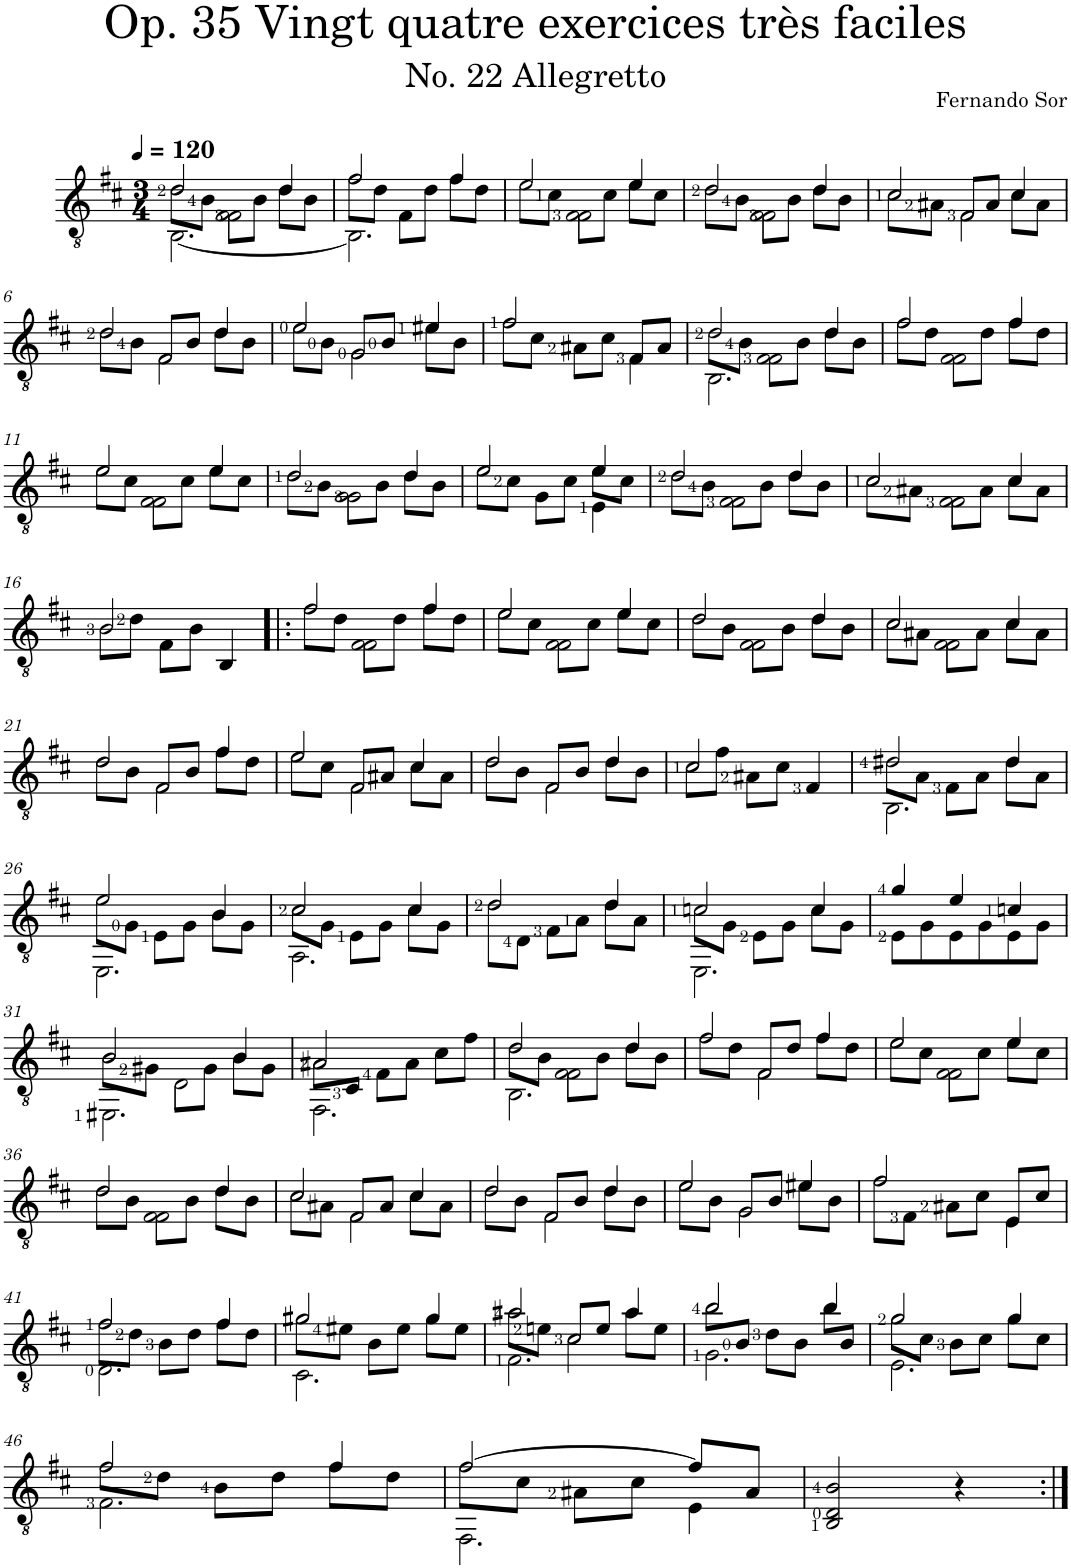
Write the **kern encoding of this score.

**kern
*part1
*staff1
*I"Classical Guitar
*clefGv2
*k[f#c#]
*b:
*M3/4
*MM120
=1
*^
!	!LO:N:head=open
*^	*^
2d/	8d\L	4ryy	[2.BB\
.	8B\J	.	.
!	!LO:N:head=open	!	!
.	8F#\L	2F#\	.
.	8B\J	.	.
4d/	8d\L	.	.
.	8B\J	.	.
*	*v	*v	*v
=2	=2
!	!LO:N:head=open
*	*^
2f#/	8f#\L	2.BB\]
.	8d\J	.
.	8F#\L	.
.	8d\J	.
4f#/	8f#\L	.
.	8d\J	.
=3	=3	=3
2e/	8e\L	4ryy
.	8c#\J	.
!	!LO:N:head=open	!
.	8F#\L	2F#\
.	8c#\J	.
4e/	8e\L	.
.	8c#\J	.
=4	=4	=4
!	!LO:N:head=open	!
2d/	8d\L	4ryy
.	8B\J	.
!	!LO:N:head=open	!
.	8F#\L	2F#\
.	8B\J	.
4d/	8d\L	.
.	8B\J	.
=5	=5	=5
!	!LO:N:head=open	!
2c#/	8c#\L	4ryy
.	8A#X\J	.
!	!LO:N:head=open	!
.	8F#/L	2F#\
.	8A#/J	.
4c#/	8c#\L	.
.	8A#\J	.
!!LO:LB:g=z	!!	!!
=6	=6	=6
!	!LO:N:head=open	!
2d/	8d\L	4ryy
.	8B\J	.
!	!LO:N:head=open	!
.	8F#/L	2F#\
.	8B/J	.
4d/	8d\L	.
.	8B\J	.
=7	=7	=7
!	!LO:N:head=open	!
2e/	8e\L	4ryy
.	8B\J	.
!	!LO:N:head=open	!
.	8G/L	2G\
.	8B/J	.
4e#X/	8e#\L	.
.	8B\J	.
*	*v	*v
=8	=8
!	!LO:N:head=open
2f#/	8f#\L
.	8c#\J
.	8A#X\L
.	8c#\J
4F#\	8F#/L
.	8A#/J
=9	=9
!	!LO:N:head=open
*^	*^
2d/	8d\L	4ryy	2.BB\
.	8B\J	.	.
!	!LO:N:head=open	!	!
.	8F#\L	2F#\	.
.	8B\J	.	.
4d/	8d\L	.	.
.	8B\J	.	.
*	*v	*v	*v
=10	=10
!	!LO:N:head=open
*	*^
2f#/	8f#\L	4ryy
.	8d\J	.
!	!LO:N:head=open	!
.	8F#\L	2F#\
.	8d\J	.
4f#/	8f#\L	.
.	8d\J	.
!!LO:LB:g=z	!!	!!
=11	=11	=11
!	!LO:N:head=open	!
2e/	8e\L	4ryy
.	8c#\J	.
!	!LO:N:head=open	!
.	8F#\L	2F#\
.	8c#\J	.
4e/	8e\L	.
.	8c#\J	.
=12	=12	=12
!	!LO:N:head=open	!
2d/	8d\L	4ryy
.	8B\J	.
!	!LO:N:head=open	!
.	8G\L	2G\
.	8B\J	.
4d/	8d\L	.
.	8B\J	.
=13	=13	=13
!	!LO:N:head=open	!
2e/	8e\L	2ryy
.	8c#\J	.
.	8G\L	.
.	8c#\J	.
4e/	8e\L	4E\
.	8c#\J	.
=14	=14	=14
!	!LO:N:head=open	!
2d/	8d\L	4ryy
.	8B\J	.
!	!LO:N:head=open	!
.	8F#\L	2F#\
.	8B\J	.
4d/	8d\L	.
.	8B\J	.
=15	=15	=15
!LO:N:head=open	!LO:N:head=open	!
2c#/	8c#\L	4ryy
.	8A#X\J	.
!	!LO:N:head=open	!
.	8F#\L	2F#\
.	8A#\J	.
4c#/	8c#\L	.
.	8A#\J	.
*	*v	*v
!!LO:LB:g=z
=16	=16
2B/	8B\L
.	8d\J
.	8F#\L
.	8B\J
4ryy	4BB/
=17!|:	=17!|:
!	!LO:N:head=open
*	*^
2f#/	8f#\L	4ryy
.	8d\J	.
!	!LO:N:head=open	!
.	8F#\L	2F#\
.	8d\J	.
4f#/	8f#\L	.
.	8d\J	.
=18	=18	=18
!	!LO:N:head=open	!
2e/	8e\L	4ryy
.	8c#\J	.
!	!LO:N:head=open	!
.	8F#\L	2F#\
.	8c#\J	.
4e/	8e\L	.
.	8c#\J	.
=19	=19	=19
!	!LO:N:head=open	!
2d/	8d\L	4ryy
.	8B\J	.
!	!LO:N:head=open	!
.	8F#\L	2F#\
.	8B\J	.
4d/	8d\L	.
.	8B\J	.
=20	=20	=20
!	!LO:N:head=open	!
2c#/	8c#\L	4ryy
.	8A#X\J	.
!	!LO:N:head=open	!
.	8F#\L	2F#\
.	8A#\J	.
4c#/	8c#\L	.
.	8A#\J	.
!!LO:LB:g=z	!!	!!
=21	=21	=21
!	!LO:N:head=open	!
2d/	8d\L	4ryy
.	8B\J	.
!	!LO:N:head=open	!
.	8F#/L	2F#\
.	8B/J	.
4f#/	8f#\L	.
.	8d\J	.
=22	=22	=22
!	!LO:N:head=open	!
2e/	8e\L	4ryy
.	8c#\J	.
!	!LO:N:head=open	!
.	8F#/L	2F#\
.	8A#X/J	.
4c#/	8c#\L	.
.	8A#\J	.
=23	=23	=23
!	!LO:N:head=open	!
2d/	8d\L	4ryy
.	8B\J	.
!	!LO:N:head=open	!
.	8F#/L	2F#\
.	8B/J	.
4d/	8d\L	.
.	8B\J	.
*	*v	*v
=24	=24
!	!LO:N:head=open
2c#/	8c#\L
.	8f#\J
.	8A#X\L
.	8c#\J
4ryy	4F#/
=25	=25
!	!LO:N:head=open
*	*^
2d#X/	8d#\L	2.BB\
.	8A\J	.
.	8F#\L	.
.	8A\J	.
4d#/	8d#\L	.
.	8A\J	.
!!LO:LB:g=z	!!	!!
=26	=26	=26
!	!LO:N:head=open	!
2e/	8e\L	2.EE\
.	8G\J	.
.	8E\L	.
.	8G\J	.
4B/	8B\L	.
.	8G\J	.
=27	=27	=27
!	!LO:N:head=open	!
2c#/	8c#\L	2.AA\
.	8G\J	.
.	8E\L	.
.	8G\J	.
4c#/	8c#\L	.
.	8G\J	.
*	*v	*v
=28	=28
!	!LO:N:head=open
2d/	8d\L
.	8D\J
.	8F#\L
.	8A\J
4d/	8d\L
.	8A\J
=29	=29
*	*^
2cn/	8c\L	2.EE\
.	8G\J	.
.	8E\L	.
.	8G\J	.
4c/	8c\L	.
.	8G\J	.
*	*v	*v
=30	=30
4g/	8E\L
.	8G\
4e/	8E\
.	8G\
4cn/	8E\
.	8G\J
!!LO:LB:g=z	!!
=31	=31
!	!LO:N:head=open
*^	*^
2B/	8B\L	4ryy	2.EE#X\
.	8G#X\J	.	.
.	8D\L	2D\	.
.	8G#\J	.	.
4B/	8B\L	.	.
.	8G#\J	.	.
*	*v	*v	*v
=32	=32
!	!LO:N:head=open
*	*^
2A#X/	8A#\L	2.FF#\
.	8C#/J	.
.	8F#\L	.
.	8A#\J	.
4ryy	8c#\L	.
.	8f#\J	.
*	*v	*v
=33	=33
!	!LO:N:head=open
*^	*^
2d/	8d\L	4ryy	2.BB\
.	8B\J	.	.
!	!LO:N:head=open	!	!
.	8F#\L	2F#\	.
.	8B\J	.	.
4d/	8d\L	.	.
.	8B\J	.	.
*	*v	*v	*v
=34	=34
!	!LO:N:head=open
*	*^
2f#/	8f#\L	4ryy
.	8d\J	.
!	!LO:N:head=open	!
.	8F#/L	2F#\
.	8d/J	.
4f#/	8f#\L	.
.	8d\J	.
=35	=35	=35
!	!LO:N:head=open	!
2e/	8e\L	4ryy
.	8c#\J	.
!	!LO:N:head=open	!
.	8F#\L	2F#\
.	8c#\J	.
4e/	8e\L	.
.	8c#\J	.
!!LO:LB:g=z	!!	!!
=36	=36	=36
!	!LO:N:head=open	!
2d/	8d\L	4ryy
.	8B\J	.
!	!LO:N:head=open	!
.	8F#\L	2F#\
.	8B\J	.
4d/	8d\L	.
.	8B\J	.
=37	=37	=37
!	!LO:N:head=open	!
2c#/	8c#\L	4ryy
.	8A#X\J	.
!	!LO:N:head=open	!
.	8F#/L	2F#\
.	8A#/J	.
4c#/	8c#\L	.
.	8A#\J	.
=38	=38	=38
!	!LO:N:head=open	!
2d/	8d\L	4ryy
.	8B\J	.
!	!LO:N:head=open	!
.	8F#/L	2F#\
.	8B/J	.
4d/	8d\L	.
.	8B\J	.
=39	=39	=39
!	!LO:N:head=open	!
2e/	8e\L	4ryy
.	8B\J	.
!	!LO:N:head=open	!
.	8G/L	2G\
.	8B/J	.
4e#X/	8e#\L	.
.	8B\J	.
*	*v	*v
=40	=40
!	!LO:N:head=open
2f#/	8f#\L
.	8F#\J
.	8A#X\L
.	8c#\J
4E\	8E/L
.	8c#/J
!!LO:LB:g=z	!!
=41	=41
!	!LO:N:head=open
*	*^
2f#/	8f#\L	2.D\
.	8d\J	.
.	8B\L	.
.	8d\J	.
4f#/	8f#\L	.
.	8d\J	.
=42	=42	=42
!	!LO:N:head=open	!
2g#X/	8g#\L	2.C#\
.	8e#X\J	.
.	8B\L	.
.	8e#\J	.
4g#/	8g#\L	.
.	8e#\J	.
*	*v	*v
=43	=43
!	!LO:N:head=open
*^	*^
2a#X/	8a#\L	4ryy	2.F#\
.	8en\J	.	.
!	!LO:N:head=open	!	!
.	8c#/L	2c#\	.
.	8e/J	.	.
4a#/	8a#\L	.	.
.	8e\J	.	.
*	*v	*v	*v
=44	=44
!	!LO:N:head=open
*	*^
2b/	8b\L	2.G\
.	8B/J	.
.	8d\L	.
.	8B\J	.
4b/	8b\L	.
.	8B/J	.
=45	=45	=45
!	!LO:N:head=open	!
2g/	8g\L	2.E\
.	8c#\J	.
.	8B\L	.
.	8c#\J	.
4g/	8g\L	.
.	8c#\J	.
!!LO:LB:g=z	!!	!!
=46	=46	=46
!	!LO:N:head=open	!
2f#/	8f#\L	2.F#\
.	8d\J	.
.	8B\L	.
.	8d\J	.
4f#/	8f#\L	.
.	8d\J	.
=47	=47	=47
!	!LO:N:head=open	!
[2f#/	8f#\L	2.FF#\
.	8c#\J	.
.	8A#X\L	.
.	8c#\J	.
8f#/L]	4E\	.
8A#/J	.	.
*v	*v	*v
=48
2BB/ 2D/ 2B/
4r
=:|!
*-
